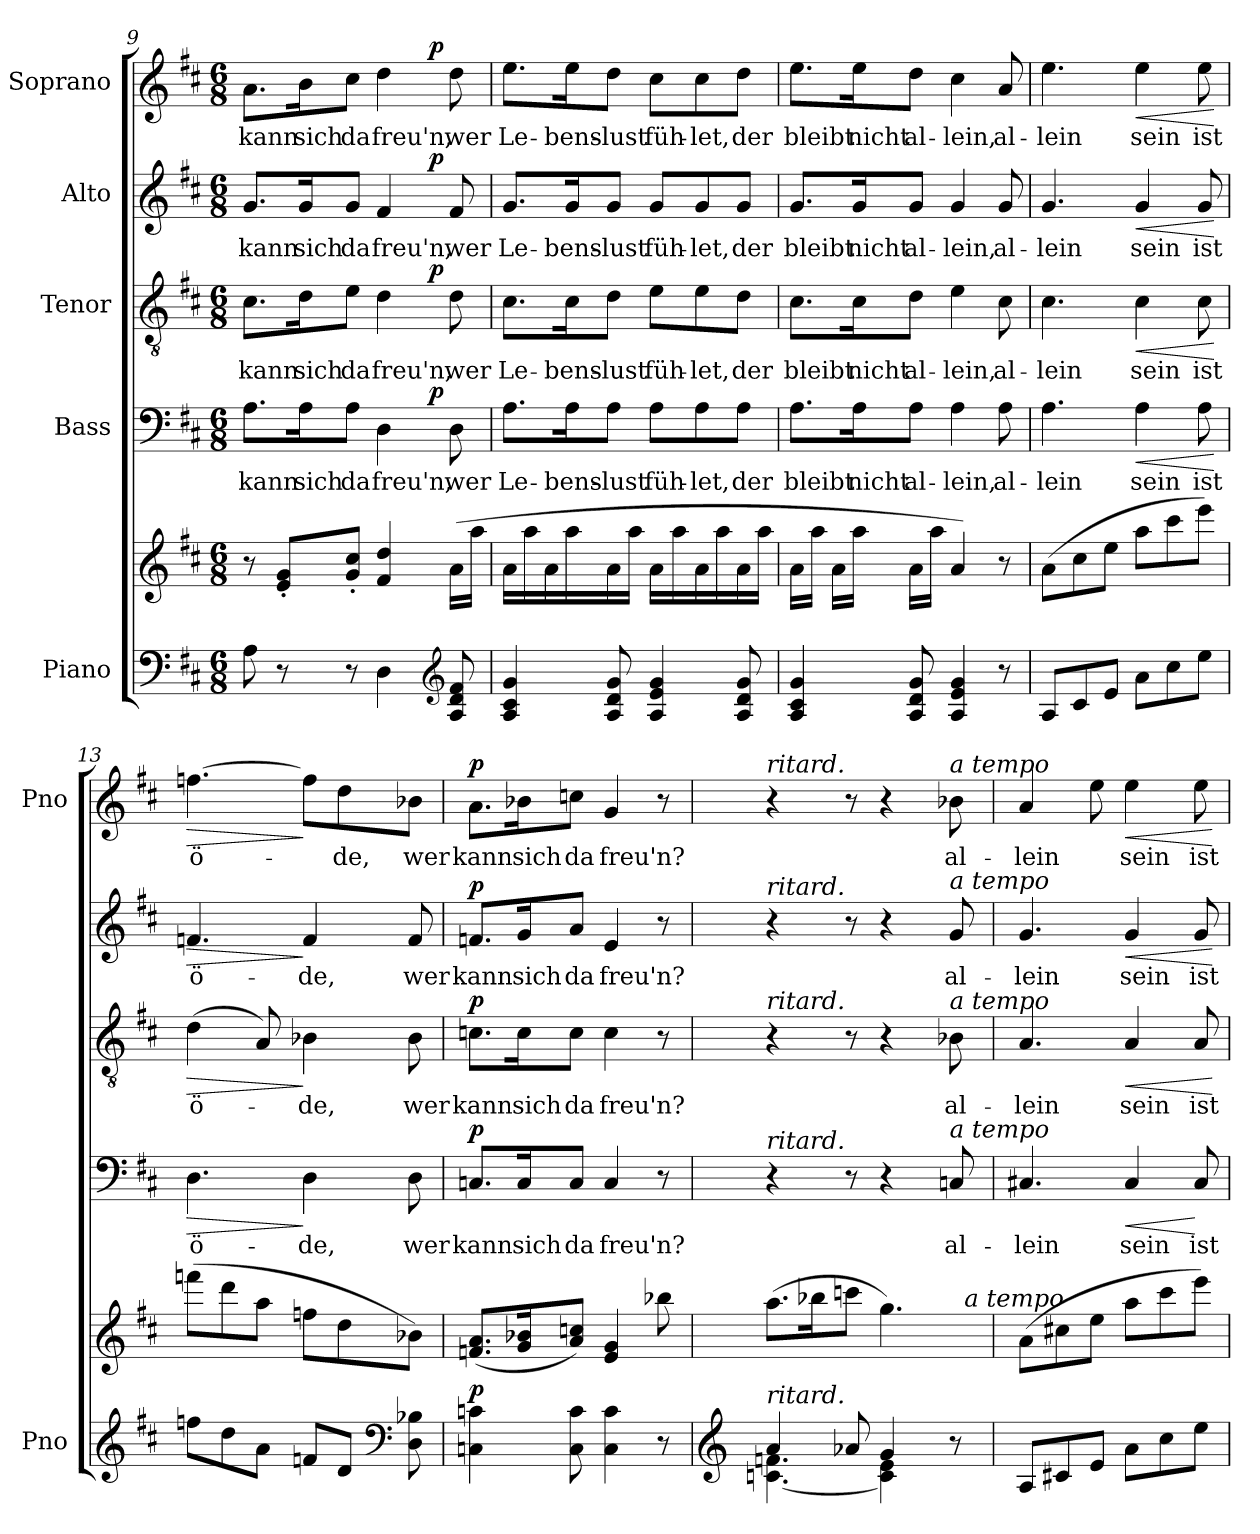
**kern	**kern	**dynam	**kern	**text	**dynam	**kern	**text	**dynam	**kern	**text	**dynam	**kern	**text	**dynam
*part5	*part5	*part5	*part4	*part4	*part4	*part3	*part3	*part3	*part2	*part2	*part2	*part1	*part1	*part1
*staff6	*staff5	*staff5/6	*staff4	*staff4	*staff4	*staff3	*staff3	*staff3	*staff2	*staff2	*staff2	*staff1	*staff1	*staff1
*I"Piano	*	*	*I"Bass	*	*	*I"Tenor	*	*	*I"Alto	*	*	*I"Soprano	*	*
*I'Pno	*	*	*	*	*	*	*	*	*	*	*	*I'Pno	*	*
*clefF4	*clefG2	*	*clefF4	*	*	*clefGv2	*	*	*clefG2	*	*	*clefG2	*	*
*k[f#c#]	*k[f#c#]	*	*k[f#c#]	*	*	*k[f#c#]	*	*	*k[f#c#]	*	*	*k[f#c#]	*	*
*D:	*D:	*	*D:	*	*	*D:	*	*	*D:	*	*	*D:	*	*
*M6/8	*M6/8	*	*M6/8	*	*	*M6/8	*	*	*M6/8	*	*	*M6/8	*	*
=9	=9	=9	=9	=9	=9	=9	=9	=9	=9	=9	=9	=9	=9	=9
*	*	*	*^	*	*	*^	*	*	*^	*	*	*^	*	*
8A\	8r	.	8.A\L	2ryy	kann	.	8.c#\L	2ryy	kann	.	8.g/L	2ryy	kann	.	8.a\L	2ryy	kann	.
8r	8e/'< 8g/'<L	.	.	.	.	.	.	.	.	.	.	.	.	.	.	.	.	.
.	.	.	16A\K	.	sich	.	16d\K	.	sich	.	16g/K	.	sich	.	16b\K	.	sich	.
8r	8g/'< 8cc#/'<J	.	8A\J	.	da	.	8e\J	.	da	.	8g/J	.	da	.	8cc#\J	.	da	.
4D\	4f#/ 4dd/	.	4D\	.	freu'n,	.	4d\	.	freu'n,	.	4f#/	.	freu'n,	.	4dd\	.	freu'n,	.
.	.	.	.	16ryy	.	.	.	16ryy	.	.	.	16ryy	.	.	.	16ryy	.	.
!	!	!	!	!	!	!LO:DY:a	!	!	!	!LO:DY:a	!	!	!	!LO:DY:a	!	!	!	!LO:DY:a
.	.	.	.	8.ryy	.	p	.	8.ryy	.	p	.	8.ryy	.	p	.	8.ryy	.	p
*clefG2	*	*	*	*	*	*	*	*	*	*	*	*	*	*	*	*	*	*
8A/ 8d/ 8f#/	(16a\LL	.	8D\	.	wer	.	8d\	.	wer	.	8f#/	.	wer	.	8dd\	.	wer	.
.	16aa\JJ	.	.	.	.	.	.	.	.	.	.	.	.	.	.	.	.	.
*	*	*	*v	*v	*	*	*	*	*	*	*v	*v	*	*	*v	*v	*	*
*	*	*	*	*	*	*v	*v	*	*	*	*	*	*	*	*
!!LO:PB:g=z
=10	=10	=10	=10	=10	=10	=10	=10	=10	=10	=10	=10	=10	=10	=10
4A/ 4c#/ 4g/	16a\LL	.	8.A\L	Le-	.	8.c#\L	Le-	.	8.g/L	Le-	.	8.ee\L	Le-	.
.	16aa\	.	.	.	.	.	.	.	.	.	.	.	.	.
.	16a\	.	.	.	.	.	.	.	.	.	.	.	.	.
.	16aa\	.	16A\K	-bens-	.	16c#\K	-bens-	.	16g/K	-bens-	.	16ee\K	-bens-	.
8A/ 8d/ 8g/	16a\	.	8A\J	-lust	.	8d\J	-lust	.	8g/J	-lust	.	8dd\J	-lust	.
.	16aa\JJ	.	.	.	.	.	.	.	.	.	.	.	.	.
4A/ 4e/ 4g/	16a\LL	.	8A\L	füh-	.	8e\L	füh-	.	8g/L	füh-	.	8cc#\L	füh-	.
.	16aa\	.	.	.	.	.	.	.	.	.	.	.	.	.
.	16a\	.	8A\	-let,	.	8e\	-let,	.	8g/	-let,	.	8cc#\	-let,	.
.	16aa\	.	.	.	.	.	.	.	.	.	.	.	.	.
8A/ 8d/ 8g/	16a\	.	8A\J	der	.	8d\J	der	.	8g/J	der	.	8dd\J	der	.
.	16aa\JJ	.	.	.	.	.	.	.	.	.	.	.	.	.
=11	=11	=11	=11	=11	=11	=11	=11	=11	=11	=11	=11	=11	=11	=11
4A/ 4c#/ 4g/	16a\LL	.	8.A\L	bleibt	.	8.c#\L	bleibt	.	8.g/L	bleibt	.	8.ee\L	bleibt	.
.	16aa\JJ	.	.	.	.	.	.	.	.	.	.	.	.	.
.	16a\LL	.	.	.	.	.	.	.	.	.	.	.	.	.
.	16aa\JJ	.	16A\K	nicht	.	16c#\K	nicht	.	16g/K	nicht	.	16ee\K	nicht	.
8A/ 8d/ 8g/	16a\LL	.	8A\J	al-	.	8d\J	al-	.	8g/J	al-	.	8dd\J	al-	.
.	16aa\JJ	.	.	.	.	.	.	.	.	.	.	.	.	.
4A/ 4e/ 4g/	4a/)	.	4A\	-lein,	.	4e\	-lein,	.	4g/	-lein,	.	4cc#\	-lein,	.
8r	8r	.	8A\	al-	.	8c#\	al-	.	8g/	al-	.	8a/	al-	.
=12	=12	=12	=12	=12	=12	=12	=12	=12	=12	=12	=12	=12	=12	=12
8A/L	(8a\L	.	4.A\	-lein	.	4.c#\	-lein	.	4.g/	-lein	.	4.ee\	-lein	.
8c#/	8cc#\	.	.	.	.	.	.	.	.	.	.	.	.	.
8e/J	8ee\J	.	.	.	.	.	.	.	.	.	.	.	.	.
!	!	!	!	!	!LO:HP:b	!	!	!LO:HP:b	!	!	!LO:HP:b	!	!	!LO:HP:b
8a\L	8aa\L	.	4A\	sein	<	4c#\	sein	<	4g/	sein	<	4ee\	sein	<
8cc#\	8ccc#\	.	.	.	.	.	.	.	.	.	.	.	.	.
8ee\J	8eee\J)	.	8A\	ist	.	8c#\	ist	.	8g/	ist	.	8ee\	ist	.
.	.	.	.	.	[	.	.	[	.	.	[	.	.	[
=13	=13	=13	=13	=13	=13	=13	=13	=13	=13	=13	=13	=13	=13	=13
!	!	!	!	!	!LO:HP:b	!	!	!LO:HP:b	!	!	!LO:HP:b	!	!	!LO:HP:b
8ffn\L	(8fffn\L	.	4.D\	ö-	>	(4d\	ö-	>	4.fn/	-ö-	>	[4.ffn\	ö-	>
8dd\	8ddd\	.	.	.	.	.	.	.	.	.	.	.	.	.
8a\J	8aa\J	.	.	.	.	8A/)	.	.	.	.	.	.	.	.
8fn/L	8ffn\L	.	4D\	-de,	]	4B-X\	-de,	]	4f/	-de,	]	8ff\L]	.	]
8d/J	8dd\	.	.	.	.	.	.	.	.	.	.	8dd\	-de,	.
*clefF4	*	*	*	*	*	*	*	*	*	*	*	*	*	*
8D\ 8B-X\	8b-X\J)	.	8D\	wer	.	8B-\	wer	.	8f/	wer	.	8b-X\J	wer	.
!!LO:LB:g=z
=14	=14	=14	=14	=14	=14	=14	=14	=14	=14	=14	=14	=14	=14	=14
!	!	!LO:DY:a=2	!	!	!LO:DY:a	!	!	!LO:DY:a	!	!	!LO:DY:a	!	!	!LO:DY:a
4Cn\ 4cn\	(8.fn/ 8.a/L	p	8.Cn/L	kann	p	8.cn\L	kann	p	8.fn/L	kann	p	8.a\L	kann	p
.	16g/ 16b-X/k	.	16C/K	sich	.	16c\K	sich	.	16g/K	sich	.	16b-X\K	sich	.
8C\ 8c\	8a/ 8ccn/J)	.	8C/J	da	.	8c\J	da	.	8a/J	da	.	8ccn\J	da	.
4C\ 4c\	4e/ 4g/	.	4C/	freu'n?	.	4c\	freu'n?	.	4e/	freu'n?	.	4g/	freu'n?	.
8r	8bb-X\	.	8r	.	.	8r	.	.	8r	.	.	8r	.	.
=15	=15	=15	=15	=15	=15	=15	=15	=15	=15	=15	=15	=15	=15	=15
*clefG2	*	*	*	*	*	*	*	*	*	*	*	*	*	*
*^	*	*	*	*	*	*	*	*	*	*	*	*	*	*
!	!	!	!	!	!	!	!	!	!	!	!	!	!LO:TX:a:i:t=ritard.	!	!
!	!	!	!	!	!	!	!	!	!	!LO:TX:a:i:t=ritard.	!	!	!	!	!
!	!	!	!	!	!	!	!LO:TX:a:i:t=ritard.	!	!	!	!	!	!	!	!
!	!	!	!	!LO:TX:a:i:t=ritard.	!	!	!	!	!	!	!	!	!	!	!
!LO:TX:a:i:t=ritard.	!	!	!	!	!	!	!	!	!	!	!	!	!	!	!
*	*	*^	*	*	*	*	*	*	*	*	*	*	*	*	*
4a/	[<4.cn\ 4.fn\	(8.aa\L	2ryy	.	4r	.	.	4r	.	.	4r	.	.	4r	.	.
.	.	16bb-X\k	.	.	.	.	.	.	.	.	.	.	.	.	.	.
8a-X/	.	8cccn\J	.	.	8r	.	.	8r	.	.	8r	.	.	8r	.	.
4g/	4c\] 4e\	4.gg\)	.	.	4r	.	.	4r	.	.	4r	.	.	4r	.	.
.	.	.	8ryy	.	.	.	.	.	.	.	.	.	.	.	.	.
!	!	!	!	!	!	!	!	!	!	!	!	!	!	!LO:TX:a:i:t=a tempo	!	!
!	!	!	!	!	!	!	!	!	!	!	!LO:TX:a:i:t=a tempo	!	!	!	!	!
!	!	!	!	!	!	!	!	!LO:TX:a:i:t=a tempo	!	!	!	!	!	!	!	!
!	!	!	!	!	!LO:TX:a:i:t=a tempo	!	!	!	!	!	!	!	!	!	!	!
8r	8ryy	.	32ryy	.	8Cn/	al-	.	8B-X\	al-	.	8g/	al-	.	8b-X\	al-	.
!	!	!	!LO:TX:a:i:t=a tempo	!	!	!	!	!	!	!	!	!	!	!	!	!
.	.	.	16.ryy	.	.	.	.	.	.	.	.	.	.	.	.	.
*v	*v	*	*	*	*	*	*	*	*	*	*	*	*	*	*	*
*	*v	*v	*	*	*	*	*	*	*	*	*	*	*	*	*
=16	=16	=16	=16	=16	=16	=16	=16	=16	=16	=16	=16	=16	=16	=16
8A/L	(8a\L	.	4.C#X/	-lein	.	4.A/	-lein	.	4.g/	-lein	.	4a/	-lein	.
8c#X/	8cc#X\	.	.	.	.	.	.	.	.	.	.	.	.	.
8e/J	8ee\J	.	.	.	.	.	.	.	.	.	.	8ee\	.	.
!	!	!	!	!	!LO:HP:b	!	!	!LO:HP:b	!	!	!LO:HP:b	!	!	!LO:HP:b
8a\L	8aa\L	.	4C#/	sein	<	4A/	sein	<	4g/	sein	<	4ee\	sein	<
8cc#\	8ccc#\	.	.	.	.	.	.	.	.	.	.	.	.	.
8ee\J	8eee\J)	.	8C#/	ist	[	8A/	ist	.	8g/	ist	.	8ee\	ist	.
.	.	.	.	.	.	.	.	[	.	.	[	.	.	[
=	=	=	=	=	=	=	=	=	=	=	=	=	=	=
*-	*-	*-	*-	*-	*-	*-	*-	*-	*-	*-	*-	*-	*-	*-
